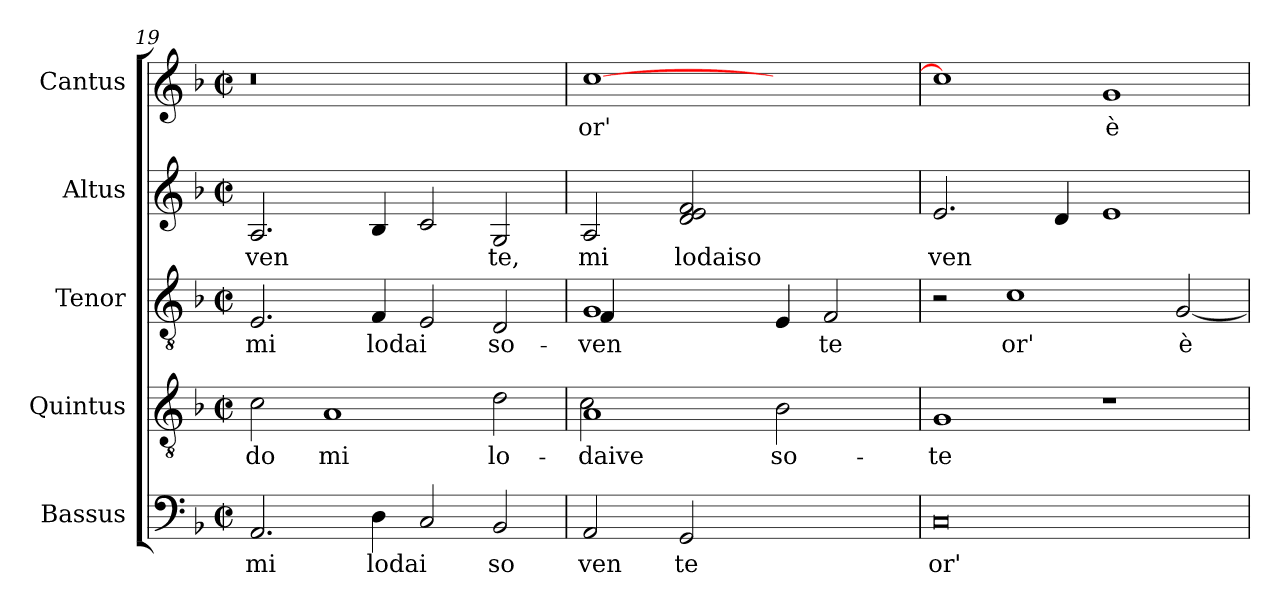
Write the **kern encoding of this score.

**kern	**text	**kern	**text	**kern	**text	**kern	**text	**kern	**text
*part5	*part5	*part4	*part4	*part3	*part3	*part2	*part2	*part1	*part1
*staff5	*staff5	*staff4	*staff4	*staff3	*staff3	*staff2	*staff2	*staff1	*staff1
*I"Bassus	*	*I"Quintus	*	*I"Tenor	*	*I"Altus	*	*I"Cantus	*
!!LO:PB:g=z
*clefF4	*	*clefGv2	*	*clefGv2	*	*clefG2	*	*clefG2	*
*k[b-]	*	*k[b-]	*	*k[b-]	*	*k[b-]	*	*k[b-]	*
*F:	*	*F:	*	*F:	*	*F:	*	*F:	*
*M2/2	*	*M2/2	*	*M2/2	*	*M2/2	*	*M2/2	*
*met(c|)	*	*met(c|)	*	*met(c|)	*	*met(c|)	*	*met(c|)	*
=19	=19	=19	=19	=19	=19	=19	=19	=19	=19
!	!LO:LY:b:cj	!	!LO:LY:b	!	!LO:LY:b:cj	!	!LO:LY:b	!	!
2.AA/	mi	2c\	do	2.E/	mi	2.A/	ven	0r	.
!	!	!	!LO:LY:b	!	!	!	!	!	!
.	.	1A	mi	.	.	.	.	.	.
!	!LO:LY:b:cj	!	!	!	!LO:LY:b:cj	!	!LO:LY:b	!	!
4D\	lodai	.	.	4F/	lodai	4B-/	.	.	.
!	!LO:LY:b:cj	!	!	!	!LO:LY:b:cj	!	!LO:LY:b	!	!
2C/	.	.	.	2E/	.	2c/	.	.	.
!	!LO:LY:b:cj	!	!LO:LY:b	!	!LO:LY:b:cj	!	!LO:LY:b	!	!
2BB-/	so	2d\	lo-	2D/	so-	2G/	te,	.	.
=20	=20	=20	=20	=20	=20	=20	=20	=20	=20
!	!LO:LY:b:cj	!	!LO:LY:b	!	!LO:LY:b:cj	!	!LO:LY:b	!	!LO:LY:b:cj
*	*	*^	*	*^	*	*	*	*	*
2AA/	ven	1A	2c\	-daive	1G	4F/	-ven-	2A/	mi	[>1cc	or'
.	.	.	.	.	.	1.ryy	.	.	.	.	.
!	!LO:LY:b:cj	!	!	!	!	!	!	!	!LO:LY:b	!	!
2GG/	te	.	4ryy	.	.	.	.	2e/ 2d/ 2f/	lodaiso	.	.
.	.	.	1ryy	.	.	.	.	.	.	.	.
!	!	!	!	!LO:LY:b	!	!	!LO:LY:b:cj	!	!	!	!
2.ryy	.	2B-\	.	so-	4E/	.	--	2.ryy	.	2.ryy	.
!	!	!	!	!	!	!	!LO:LY:b:cj	!	!	!	!
.	.	.	.	.	2F/	.	-te	.	.	.	.
.	.	4ryy	.	.	.	.	.	.	.	.	.
*	*	*v	*v	*	*	*	*	*	*	*	*
*	*	*	*	*v	*v	*	*	*	*	*
=21	=21	=21	=21	=21	=21	=21	=21	=21	=21
!	!LO:LY:b:cj	!	!LO:LY:b	!	!	!	!LO:LY:b	!	!LO:LY:b:cj
0C	or'	1G	-te	2r	.	2.e/	ven	1cc]	.
!	!	!	!	!	!LO:LY:b:cj	!	!	!	!
.	.	.	.	1c	or'	.	.	.	.
!	!	!	!	!	!	!	!LO:LY:b	!	!
.	.	.	.	.	.	4d/	.	.	.
!	!	!	!	!	!	!	!LO:LY:b	!	!LO:LY:b:cj
.	.	1r	.	.	.	1e	.	1g	è
!	!	!	!	!	!LO:LY:b:cj	!	!	!	!
.	.	.	.	[<2G/	è	.	.	.	.
=	=	=	=	=	=	=	=	=	=
*-	*-	*-	*-	*-	*-	*-	*-	*-	*-
